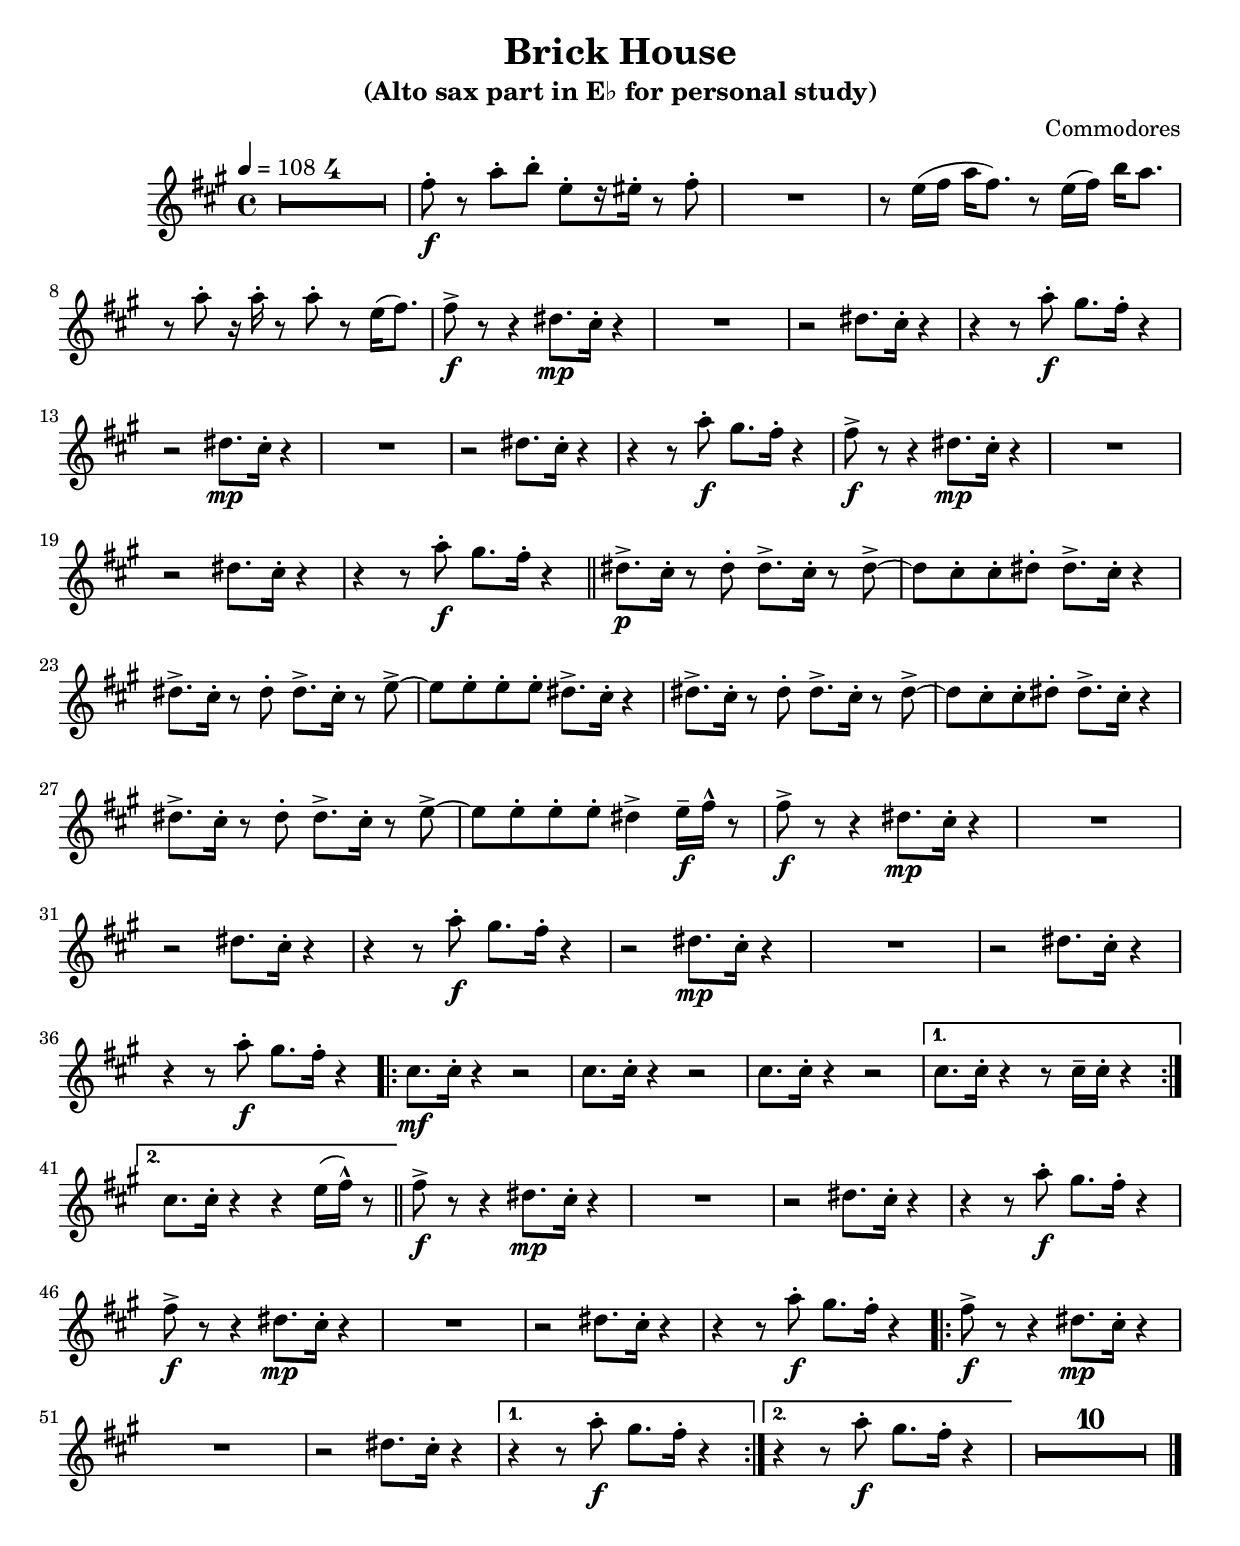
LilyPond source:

% This is a transcription of the alto sax score in the funk/disco book of the
% "transcribed horns" series. The score there runs over 13 pages with repeats,
% which is just not practical to play. I have written this by hand to have
% everything in one sheet, and it is only for personal study.

\version "2.16.1"

\include "english.ly"

\header {
  title    = "Brick House"
  composer = "Commodores"
  subtitle = "(Alto sax part in E♭ for personal study)"
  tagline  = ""
}

ds_cs     = { ds8. cs16-. }
ds_cs_art = { ds8.-> cs16-. }
ds_cs_r   = { \ds_cs r4 }
ds_cs_mp  = { ds8.\mp cs16-. r4 }
r_ds_cs_r = { r2 \ds_cs_r }
a_gs_fs   = { r4 r8 a'-.\f gs8. fs16-. r4 }

melody = \relative c'' {
  \clef treble
  \key a \major
  \time 4/4
  \tempo 4 = 108

  \compressFullBarRests
  \override MultiMeasureRest #'expand-limit = #2
  \override Glissando #'style = #'zigzag

  % --- page 4 ----------------------------------------------------------------

  R1*4
  fs8-.\f r8 a8-. b8-. e,-.[ r16 es16-.] r8 fs-. |
  R1 |

  % --- page 5 ----------------------------------------------------------------

  r8 e16( fs16 a16 fs8.) r8 e16( fs16) b16 a8. |
  r8 a-. r16 a16-. r8 a8-. r8 e16( fs8.)

  \repeat volta 1 {
    fs8->\f r8 r4 \ds_cs_mp |
    R1 |
    \r_ds_cs_r |

    % --- page 6 --------------------------------------------------------------

    \a_gs_fs |
    r2 \ds_cs_mp |
    R1 |
    \r_ds_cs_r |

    % --- page 7 --------------------------------------------------------------

    \a_gs_fs |
    fs8->\f r8 r4 \ds_cs_mp |
    R1 |
    \r_ds_cs_r |

    % --- page 8 --------------------------------------------------------------

    \a_gs_fs  \bar "||"
    ds8.->\p cs16-. r8 ds-. \ds_cs_art r8 ds8-> ~ |
    ds8[ cs8-. cs8-. ds8-.] \ds_cs_art r4 |
    \ds_cs_art r8 ds8-. \ds_cs_art r8 e8-> ~ |

    % --- page 9 --------------------------------------------------------------

    e8[ e8-. e8-. e8-.] \ds_cs_art r4 |
    \ds_cs_art r8 ds8-. \ds_cs_art r8 ds8-> ~ |
    ds8[ cs8-. cs8-. ds8-.] \ds_cs_art r4 |
    \ds_cs_art r8 ds8-. \ds_cs_art r8 e8-> ~ |

    % --- page 10 -------------------------------------------------------------

    e8[ e8-. e8-. e8-.] ds4-> e16--\f fs16-^ r8
  }
  
  fs8->\f r8 r4 \ds_cs_mp |
  R1 |
  \r_ds_cs_r |

  % --- page 11 ---------------------------------------------------------------

  \a_gs_fs |
  r2 \ds_cs_mp |
  R1 |
  \r_ds_cs_r |
  \a_gs_fs |

  % --- page 12 ---------------------------------------------------------------
  
  \repeat volta 2 {
    cs8.\mf cs16-. r4 r2 |
    cs8. cs16-. r4 r2 |
    cs8. cs16-. r4 r2 |
  }
  \alternative {
    { cs8. cs16-. r4 r8 cs16-- cs16-. r4 }

    % --- page 13 -------------------------------------------------------------

    { cs8. cs16-. r4 r4 e16( fs-^) r8 }
  }

  \bar "||"

  fs8->\f r8 r4 \ds_cs_mp |
  R1 |
  \r_ds_cs_r |

  % --- page 14 ---------------------------------------------------------------

  \a_gs_fs |
  fs8->\f r8 r4 \ds_cs_mp |
  R1 |
  \r_ds_cs_r |

  % --- page 15 ---------------------------------------------------------------

  \a_gs_fs |

  \repeat volta 2 {
    fs8->\f r8 r4 \ds_cs_mp
    R1 |
    \r_ds_cs_r
  }

  % --- page 16 ---------------------------------------------------------------

  \alternative {
    { \a_gs_fs }
    { r4 r8 a-.\f gs8. fs16-. r4 }
  }
  
  R1*10

  \bar "|."
}

\score {
  { \melody }
}
